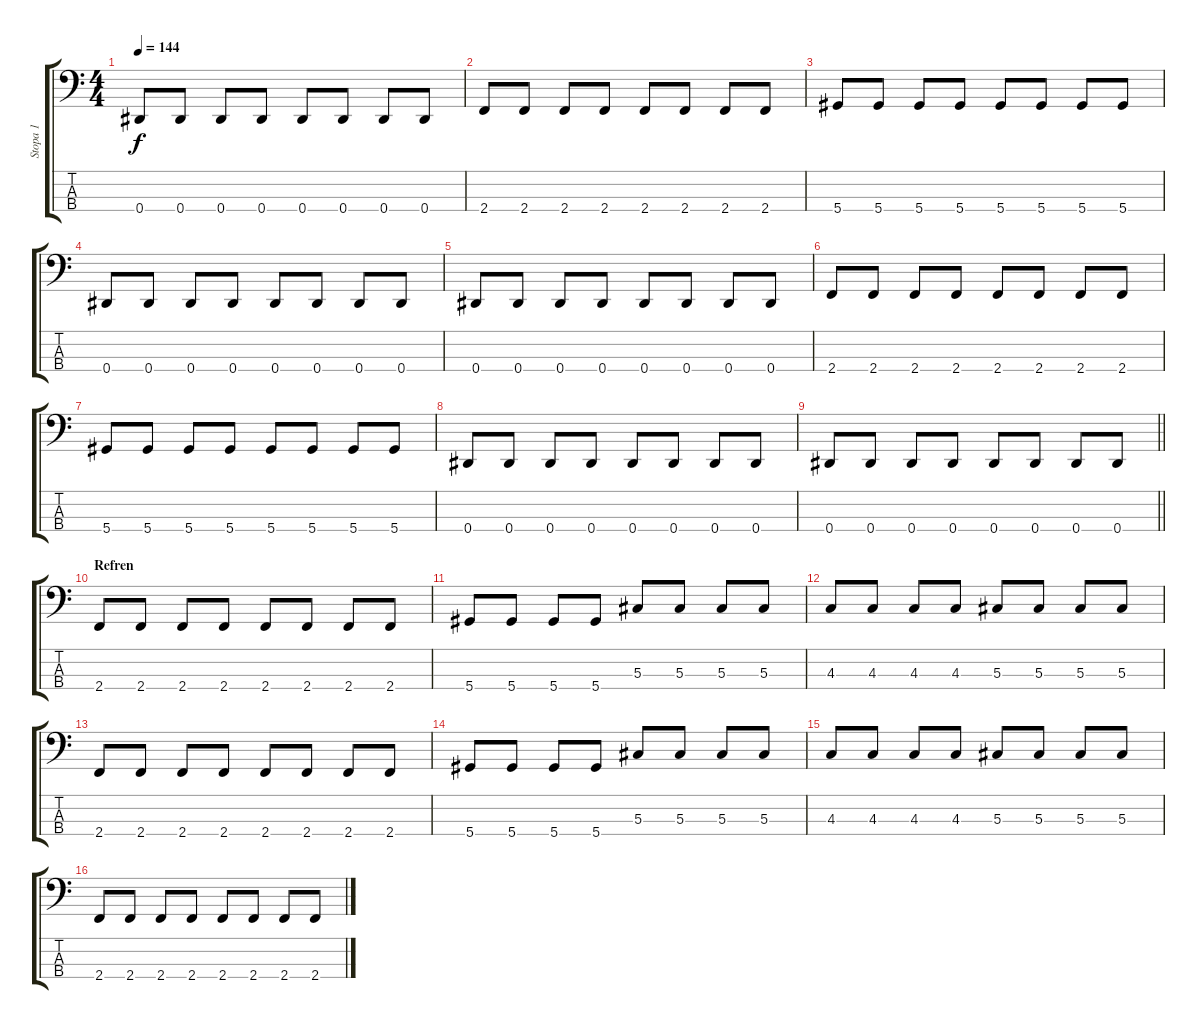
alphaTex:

\track ("Stopa 1" "Stopa 1") {instrument electricbassfinger}
\staff {score tabs}
\tuning (Gb2 Db2 Ab1 Eb1) {hide}
\ts (4 4)
\tempo 144
\clef f4
\ks c
0.4.8{dy f} 0.4.8 0.4.8 0.4.8 0.4.8 0.4.8 0.4.8 0.4.8 |
2.4.8 2.4.8 2.4.8 2.4.8 2.4.8 2.4.8 2.4.8 2.4.8 |
5.4.8 5.4.8 5.4.8 5.4.8 5.4.8 5.4.8 5.4.8 5.4.8 |
0.4.8 0.4.8 0.4.8 0.4.8 0.4.8 0.4.8 0.4.8 0.4.8 |
0.4.8 0.4.8 0.4.8 0.4.8 0.4.8 0.4.8 0.4.8 0.4.8 |
2.4.8 2.4.8 2.4.8 2.4.8 2.4.8 2.4.8 2.4.8 2.4.8 |
5.4.8 5.4.8 5.4.8 5.4.8 5.4.8 5.4.8 5.4.8 5.4.8 |
0.4.8 0.4.8 0.4.8 0.4.8 0.4.8 0.4.8 0.4.8 0.4.8 |
\barLineRight lightlight
0.4.8 0.4.8 0.4.8 0.4.8 0.4.8 0.4.8 0.4.8 0.4.8 |
\section ("" "Refren")
2.4.8 2.4.8 2.4.8 2.4.8 2.4.8 2.4.8 2.4.8 2.4.8 |
5.4.8 5.4.8 5.4.8 5.4.8 5.3.8 5.3.8 5.3.8 5.3.8 |
4.3.8 4.3.8 4.3.8 4.3.8 5.3.8 5.3.8 5.3.8 5.3.8 |
2.4.8 2.4.8 2.4.8 2.4.8 2.4.8 2.4.8 2.4.8 2.4.8 |
5.4.8 5.4.8 5.4.8 5.4.8 5.3.8 5.3.8 5.3.8 5.3.8 |
4.3.8 4.3.8 4.3.8 4.3.8 5.3.8 5.3.8 5.3.8 5.3.8 |
2.4.8 2.4.8 2.4.8 2.4.8 2.4.8 2.4.8 2.4.8 2.4.8
